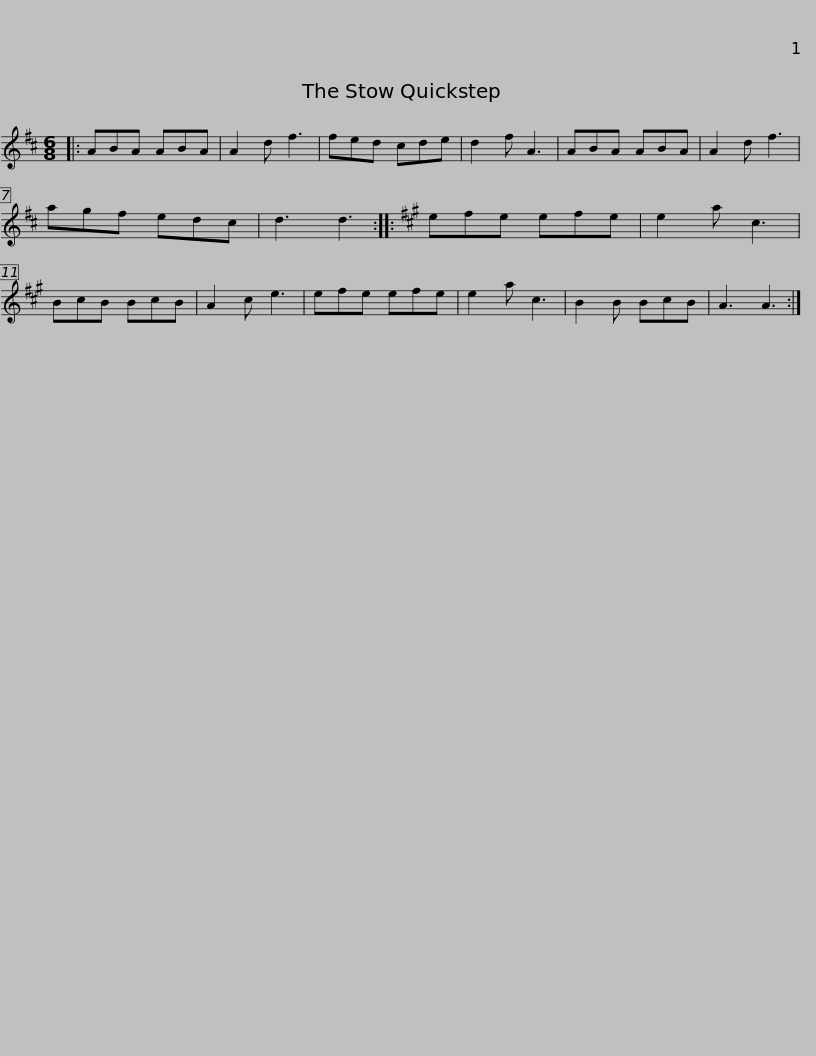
X:1
L:1/8
M:6/8
I:linebreak $
K:D
V:1 treble
V:1
|: ABA ABA | A2 d f3 | fed cde | d2 f A3 | ABA ABA | %5
 A2 d f3 | agf edc | d3 d3 ::$[K:A] efe efe | e2 a c3 | %10
 BcB BcB | A2 c e3 | efe efe | e2 a c3 | B2 B BcB | %15
 A3 A3 :| %16
